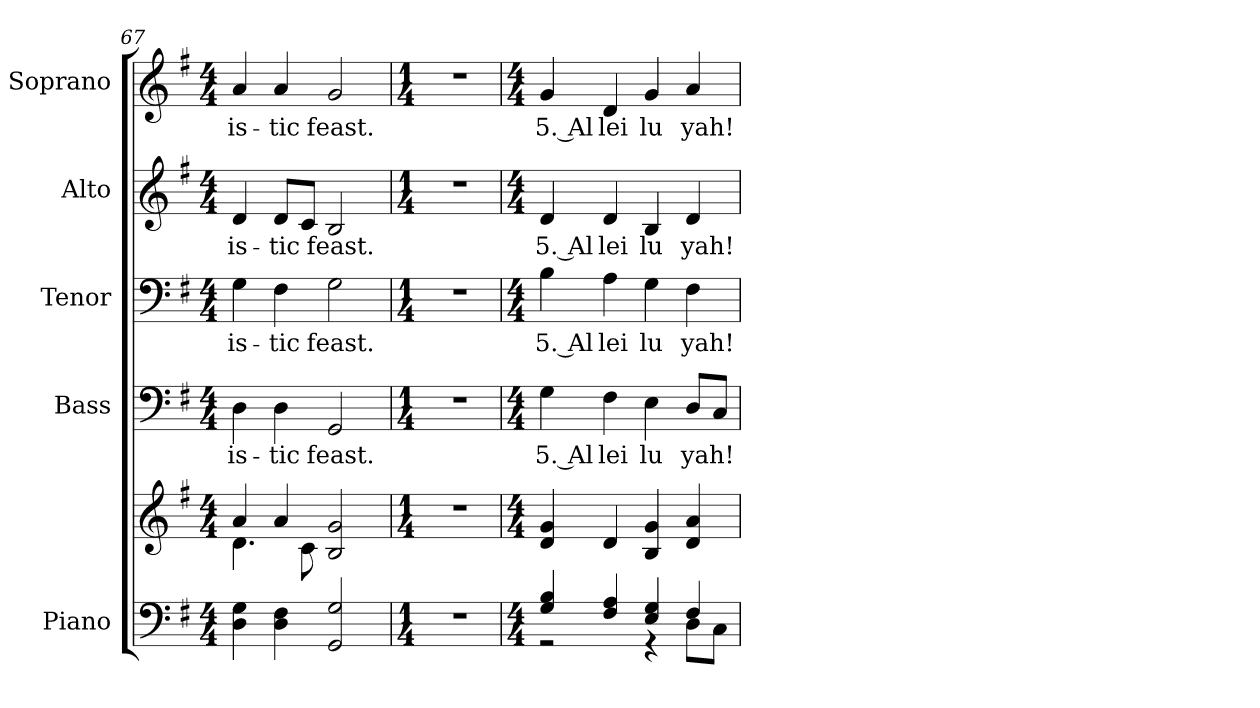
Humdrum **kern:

**kern	**kern	**kern	**text	**kern	**text	**kern	**text	**kern	**text
*part5	*part5	*part4	*part4	*part3	*part3	*part2	*part2	*part1	*part1
*staff6	*staff5	*staff4	*staff4	*staff3	*staff3	*staff2	*staff2	*staff1	*staff1
*I"Piano	*	*I"Bass	*	*I"Tenor	*	*I"Alto	*	*I"Soprano	*
*I'Pno.	*	*I'B.	*	*I'T.	*	*I'A.	*	*I'S.	*
!!LO:PB:g=z
*clefF4	*clefG2	*clefF4	*	*clefF4	*	*clefG2	*	*clefG2	*
*k[f#]	*k[f#]	*k[f#]	*	*k[f#]	*	*k[f#]	*	*k[f#]	*
*G:	*G:	*G:	*	*G:	*	*G:	*	*G:	*
*M4/4	*M4/4	*M4/4	*	*M4/4	*	*M4/4	*	*M4/4	*
=67	=67	=67	=67	=67	=67	=67	=67	=67	=67
*	*^	*	*	*	*	*	*	*	*
!	!	!	!	!LO:LY:b:color=#000000	!	!	!	!	!	!
!	!	!	!	!	!	!LO:LY:b:color=#000000	!	!	!	!
!	!	!	!	!	!	!	!	!LO:LY:b:color=#000000	!	!
!	!	!	!	!	!	!	!	!	!	!LO:LY:b:color=#000000
4Di\ 4Gi	4ai/	4.di\	4Di\	is-	4Gi\	is-	4di/	is-	4ai/	is-
!	!	!	!	!LO:LY:b:color=#000000	!	!	!	!	!	!
!	!	!	!	!	!	!LO:LY:b:color=#000000	!	!	!	!
!	!	!	!	!	!	!	!	!LO:LY:b:color=#000000	!	!
!	!	!	!	!	!	!	!	!	!	!LO:LY:b:color=#000000
4Di\ 4F#i	4ai/	.	4Di\	-tic	4F#i\	-tic	8di/L	-tic	4ai/	-tic
.	.	8ci\	.	.	.	.	8ci/J	.	.	.
!	!	!	!	!LO:LY:b:color=#000000	!	!	!	!	!	!
!	!	!	!	!	!	!LO:LY:b:color=#000000	!	!	!	!
!	!	!	!	!	!	!	!	!LO:LY:b:color=#000000	!	!
!	!	!	!	!	!	!	!	!	!	!LO:LY:b:color=#000000
2GGi/ 2Gi	2Bi/ 2gi	2ryy	2GGi/	feast.	2Gi\	feast.	2Bi/	feast.	2gi/	feast.
*	*v	*v	*	*	*	*	*	*	*	*
=68	=68	=68	=68	=68	=68	=68	=68	=68	=68
*M1/4	*M1/4	*M1/4	*	*M1/4	*	*M1/4	*	*M1/4	*
*	*^	*	*	*	*	*	*	*	*
!LO:N:vis=1	!LO:N:vis=1	!	!LO:N:vis=1	!	!LO:N:vis=1	!	!LO:N:vis=1	!	!LO:N:vis=1	!
*	*v	*v	*	*	*	*	*	*	*	*
4r	4r	4r	.	4r	.	4r	.	4r	.
!!LO:PB:g=z
=69	=69	=69	=69	=69	=69	=69	=69	=69	=69
*M4/4	*M4/4	*M4/4	*	*M4/4	*	*M4/4	*	*M4/4	*
*^	*	*	*	*	*	*	*	*	*
!	!	!	!	!LO:LY:b:color=#000000	!	!	!	!	!	!
!	!	!	!	!	!	!LO:LY:b:color=#000000	!	!	!	!
!	!	!	!	!	!	!	!	!LO:LY:b:color=#000000	!	!
!	!	!	!	!	!	!	!	!	!	!LO:LY:b:color=#000000
4Gi/ 4Bi	2r	4di/ 4gi	4Gi\	5. Al	4Bi\	5. Al	4di/	5. Al	4gi/	5. Al
!	!	!	!	!LO:LY:b:color=#000000	!	!	!	!	!	!
!	!	!	!	!	!	!LO:LY:b:color=#000000	!	!	!	!
!	!	!	!	!	!	!	!	!LO:LY:b:color=#000000	!	!
!	!	!	!	!	!	!	!	!	!	!LO:LY:b:color=#000000
4F#i/ 4Ai	.	4di/	4F#i\	lei	4Ai\	lei	4di/	lei	4di/	lei
!	!	!	!	!LO:LY:b:color=#000000	!	!	!	!	!	!
!	!	!	!	!	!	!LO:LY:b:color=#000000	!	!	!	!
!	!	!	!	!	!	!	!	!LO:LY:b:color=#000000	!	!
!	!	!	!	!	!	!	!	!	!	!LO:LY:b:color=#000000
4Ei/ 4Gi	4r	4Bi/ 4gi	4Ei\	lu	4Gi\	lu	4Bi/	lu	4gi/	lu
!	!	!	!	!LO:LY:b:color=#000000	!	!	!	!	!	!
!	!	!	!	!	!	!LO:LY:b:color=#000000	!	!	!	!
!	!	!	!	!	!	!	!	!LO:LY:b:color=#000000	!	!
!	!	!	!	!	!	!	!	!	!	!LO:LY:b:color=#000000
4F#i/	8Di\L	4di/ 4ai	8Di/L	yah!	4F#i\	yah!	4di/	yah!	4ai/	yah!
.	8Ci\J	.	8Ci/J	.	.	.	.	.	.	.
*v	*v	*	*	*	*	*	*	*	*	*
=	=	=	=	=	=	=	=	=	=
*-	*-	*-	*-	*-	*-	*-	*-	*-	*-
